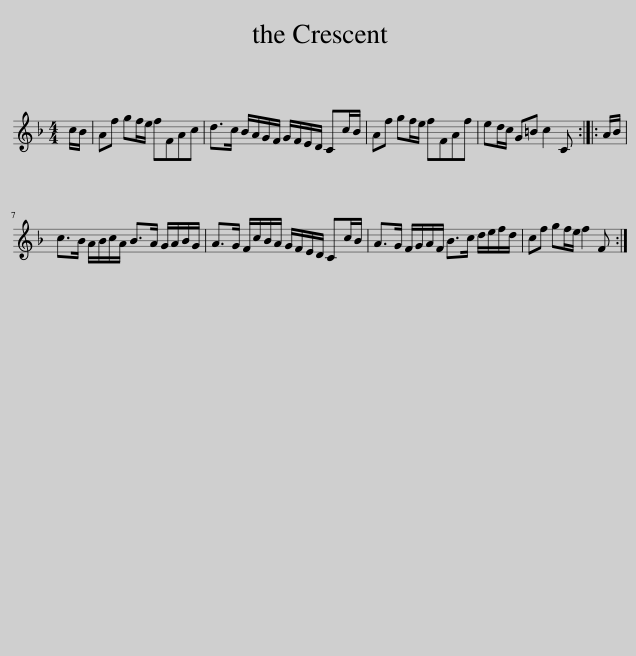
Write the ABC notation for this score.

X:1
L:1/8
M:4/4
I:linebreak $
K:F
V:1 treble
V:1
 c/B/ | Af gf/e/ fFAc | d>c B/A/G/F/ G/F/E/D/ Cc/B/ | Af gf/e/ fFAf | ed/c/ G=B c2 C :: %5
 A/B/ |$ c>B A/B/c/A/ B>A G/A/B/G/ | A>G F/c/B/A/ G/F/E/D/ Cc/B/ | A>G F/G/A/F/ B>c d/e/f/d/ | cf gf/e/ f2 F :| %10
